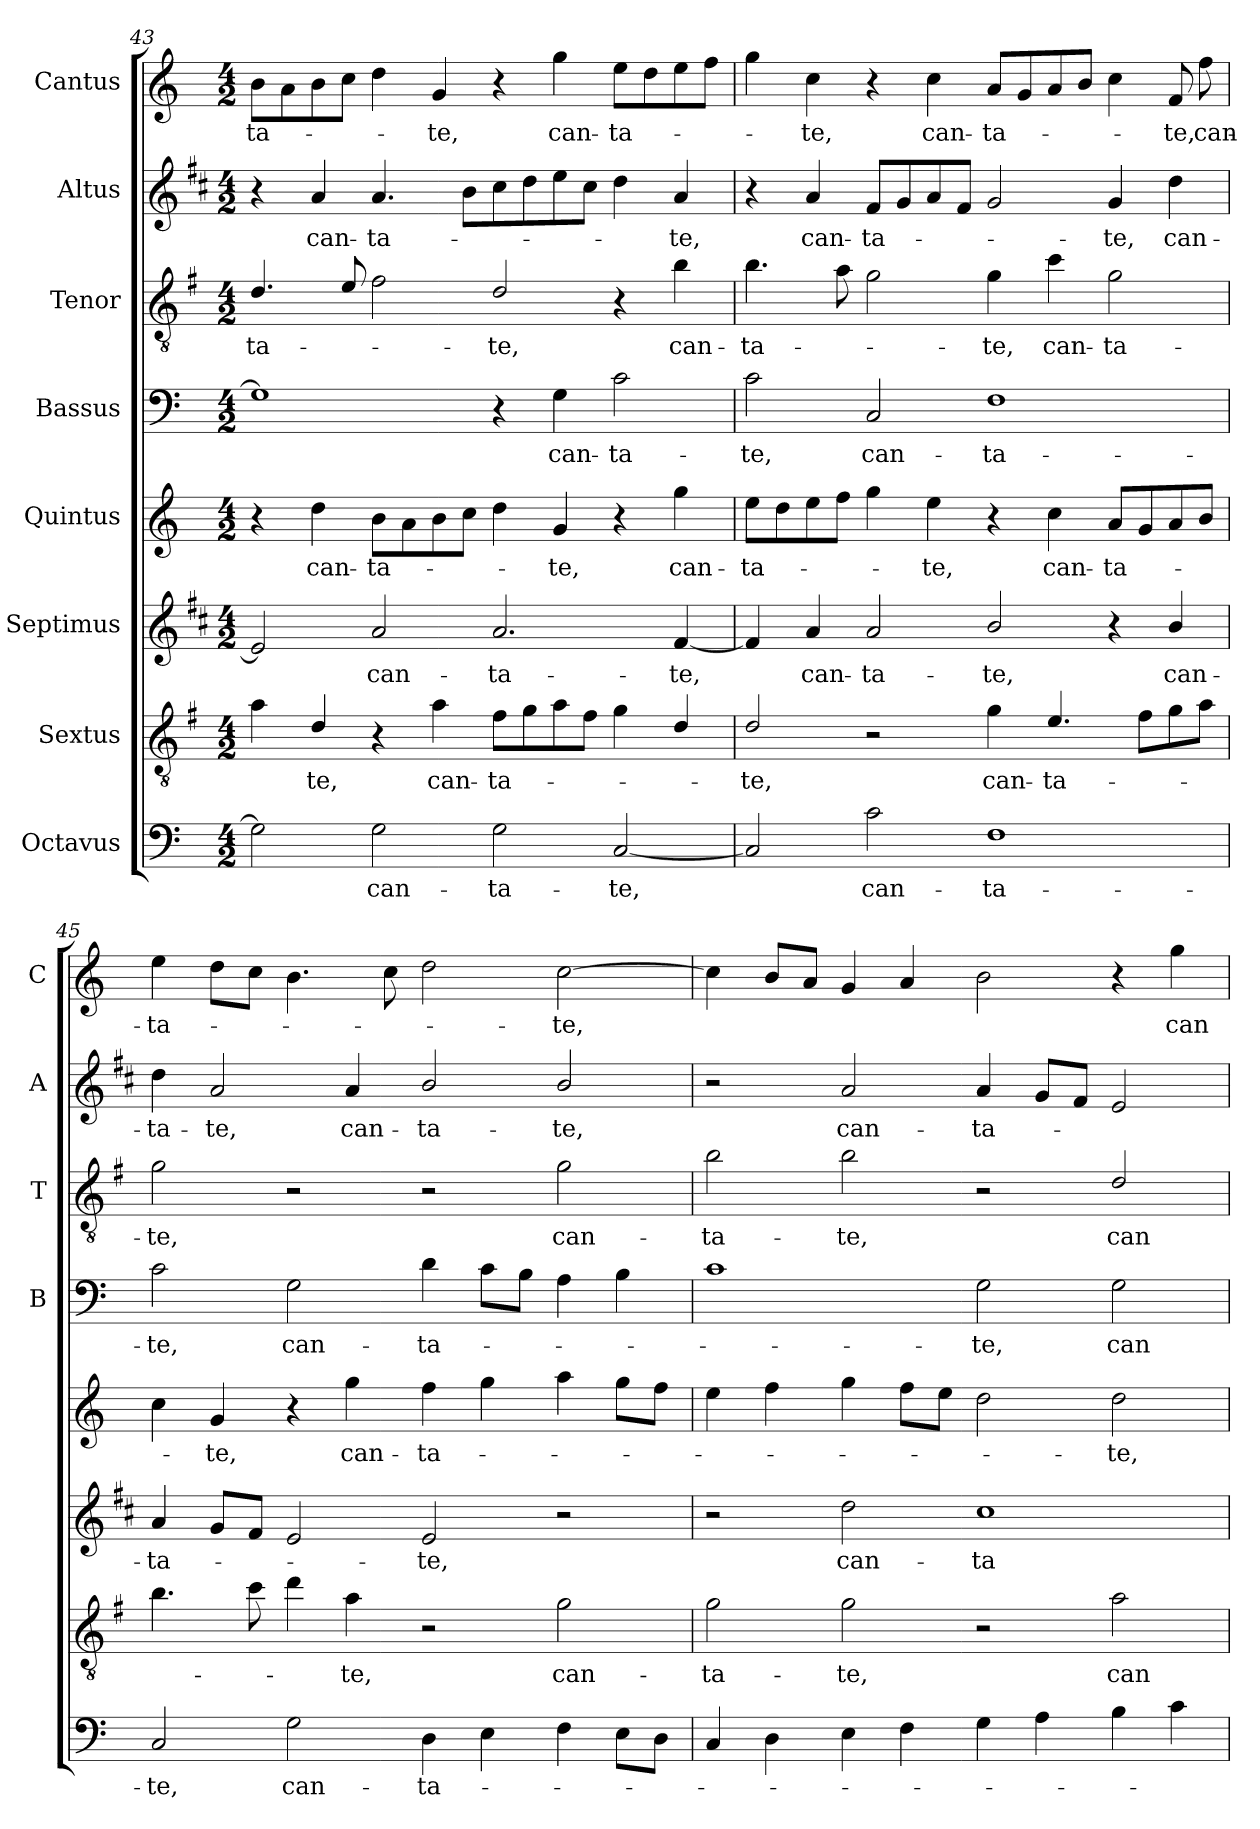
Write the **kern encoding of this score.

**kern	**text	**kern	**text	**kern	**text	**kern	**text	**kern	**text	**kern	**text	**kern	**text	**kern	**text
*part8	*part8	*part7	*part7	*part6	*part6	*part5	*part5	*part4	*part4	*part3	*part3	*part2	*part2	*part1	*part1
*staff8	*staff8	*staff7	*staff7	*staff6	*staff6	*staff5	*staff5	*staff4	*staff4	*staff3	*staff3	*staff2	*staff2	*staff1	*staff1
*I"Octavus	*	*I"Sextus	*	*I"Septimus	*	*I"Quintus	*	*I"Bassus	*	*I"Tenor	*	*I"Altus	*	*I"Cantus	*
*	*	*	*	*	*	*	*	*I'B	*	*I'T	*	*I'A	*	*I'C	*
*clefF4	*	*clefGv2	*	*clefG2	*	*clefG2	*	*clefF4	*	*clefGv2	*	*clefG2	*	*clefG2	*
*	*	*ITrd4c7	*	*ITrd1c2	*	*	*	*	*	*ITrd4c7	*	*ITrd1c2	*	*	*
*k[]	*	*k[]	*	*k[]	*	*k[]	*	*k[]	*	*k[]	*	*k[]	*	*k[]	*
*C:	*	*C:	*	*C:	*	*C:	*	*C:	*	*C:	*	*C:	*	*C:	*
*M4/2	*	*M4/2	*	*M4/2	*	*M4/2	*	*M4/2	*	*M4/2	*	*M4/2	*	*M4/2	*
=43	=43	=43	=43	=43	=43	=43	=43	=43	=43	=43	=43	=43	=43	=43	=43
!	!	!	!	!	!	!	!	!	!	!	!LO:LY:b	!	!	!	!LO:LY:b
2G\]	.	4d\	.	2d/]	.	4r	.	1G]	.	4.G/	-ta-	4r	.	8b\L	-ta-
.	.	.	.	.	.	.	.	.	.	.	.	.	.	8a\	.
!	!	!	!LO:LY:b	!	!	!	!LO:LY:b	!	!	!	!	!	!LO:LY:b	!	!
.	.	4G/	-te,	.	.	4dd\	can-	.	.	.	.	4g/	can-	8b\	.
.	.	.	.	.	.	.	.	.	.	8A/	.	.	.	8cc\J	.
!	!LO:LY:b	!	!	!	!LO:LY:b	!	!LO:LY:b	!	!	!	!	!	!LO:LY:b	!	!
2G\	can-	4r	.	2g/	can-	8b\L	-ta-	.	.	2B\	.	4.g/	-ta-	4dd\	.
.	.	.	.	.	.	8a\	.	.	.	.	.	.	.	.	.
!	!	!	!LO:LY:b	!	!	!	!	!	!	!	!	!	!	!	!LO:LY:b
.	.	4d\	can-	.	.	8b\	.	.	.	.	.	.	.	4g/	-te,
.	.	.	.	.	.	8cc\J	.	.	.	.	.	8a\L	.	.	.
!	!LO:LY:b	!	!LO:LY:b	!	!LO:LY:b	!	!	!	!	!	!LO:LY:b	!	!	!	!
2G\	-ta-	8B\L	-ta-	2.g/	-ta-	4dd\	.	4r	.	2G/	-te,	8b\	.	4r	.
.	.	8c\	.	.	.	.	.	.	.	.	.	8cc\	.	.	.
!	!	!	!	!	!	!	!LO:LY:b	!	!LO:LY:b	!	!	!	!	!	!LO:LY:b
.	.	8d\	.	.	.	4g/	-te,	4G\	can-	.	.	8dd\	.	4gg\	can-
.	.	8B\J	.	.	.	.	.	.	.	.	.	8b\J	.	.	.
!	!LO:LY:b	!	!	!	!	!	!	!	!LO:LY:b	!	!	!	!	!	!LO:LY:b
[2C/	-te,	4c\	.	.	.	4r	.	2c\	-ta-	4r	.	4cc\	.	8ee\L	-ta-
.	.	.	.	.	.	.	.	.	.	.	.	.	.	8dd\	.
!	!	!	!	!	!LO:LY:b	!	!LO:LY:b	!	!	!	!LO:LY:b	!	!LO:LY:b	!	!
.	.	4G/	.	[4e/	-te,	4gg\	can-	.	.	4e\	can-	4g/	-te,	8ee\	.
.	.	.	.	.	.	.	.	.	.	.	.	.	.	8ff\J	.
!!LO:LB:g=z
=44	=44	=44	=44	=44	=44	=44	=44	=44	=44	=44	=44	=44	=44	=44	=44
!	!	!	!LO:LY:b	!	!	!	!LO:LY:b	!	!LO:LY:b	!	!LO:LY:b	!	!	!	!
2C/]	.	2G/	-te,	4e/]	.	8ee\L	-ta-	2c\	-te,	4.e\	-ta-	4r	.	4gg\	.
.	.	.	.	.	.	8dd\	.	.	.	.	.	.	.	.	.
!	!	!	!	!	!LO:LY:b	!	!	!	!	!	!	!	!LO:LY:b	!	!LO:LY:b
.	.	.	.	4g/	can-	8ee\	.	.	.	.	.	4g/	can-	4cc\	-te,
.	.	.	.	.	.	8ff\J	.	.	.	8d\	.	.	.	.	.
!	!LO:LY:b	!	!	!	!LO:LY:b	!	!	!	!LO:LY:b	!	!	!	!LO:LY:b	!	!
2c\	can-	2r	.	2g/	-ta-	4gg\	.	2C/	can-	2c\	.	8e/L	-ta-	4r	.
.	.	.	.	.	.	.	.	.	.	.	.	8f/	.	.	.
!	!	!	!	!	!	!	!LO:LY:b	!	!	!	!	!	!	!	!LO:LY:b
.	.	.	.	.	.	4ee\	-te,	.	.	.	.	8g/	.	4cc\	can-
.	.	.	.	.	.	.	.	.	.	.	.	8e/J	.	.	.
!	!LO:LY:b	!	!LO:LY:b	!	!LO:LY:b	!	!	!	!LO:LY:b	!	!LO:LY:b	!	!	!	!LO:LY:b
1F	-ta-	4c\	can-	2a/	-te,	4r	.	1F	-ta-	4c\	-te,	2f/	.	8a/L	-ta-
.	.	.	.	.	.	.	.	.	.	.	.	.	.	8g/	.
!	!	!	!LO:LY:b	!	!	!	!LO:LY:b	!	!	!	!LO:LY:b	!	!	!	!
.	.	4.A/	-ta-	.	.	4cc\	can-	.	.	4f\	can-	.	.	8a/	.
.	.	.	.	.	.	.	.	.	.	.	.	.	.	8b/J	.
!	!	!	!	!	!	!	!LO:LY:b	!	!	!	!LO:LY:b	!	!LO:LY:b	!	!
.	.	.	.	4r	.	8a/L	-ta-	.	.	2c\	-ta-	4f/	-te,	4cc\	.
.	.	8B\L	.	.	.	8g/	.	.	.	.	.	.	.	.	.
!	!	!	!	!	!LO:LY:b	!	!	!	!	!	!	!	!LO:LY:b	!	!LO:LY:b
.	.	8c\	.	4a/	can-	8a/	.	.	.	.	.	4cc\	can-	8f/	-te,
!	!	!	!	!	!	!	!	!	!	!	!	!	!	!	!LO:LY:b
.	.	8d\J	.	.	.	8b/J	.	.	.	.	.	.	.	8ff\	can-
=45	=45	=45	=45	=45	=45	=45	=45	=45	=45	=45	=45	=45	=45	=45	=45
!	!LO:LY:b	!	!	!	!LO:LY:b	!	!	!	!LO:LY:b	!	!LO:LY:b	!	!LO:LY:b	!	!LO:LY:b
2C/	-te,	4.e\	.	4g/	-ta-	4cc\	.	2c\	-te,	2c\	-te,	4cc\	-ta-	4ee\	-ta-
!	!	!	!	!	!	!	!LO:LY:b	!	!	!	!	!	!LO:LY:b	!	!
.	.	.	.	8f/L	.	4g/	-te,	.	.	.	.	2g/	-te,	8dd\L	.
.	.	8f\	.	8e/J	.	.	.	.	.	.	.	.	.	8cc\J	.
!	!LO:LY:b	!	!	!	!	!	!	!	!LO:LY:b	!	!	!	!	!	!
2G\	can-	4g\	.	2d/	.	4r	.	2G\	can-	2r	.	.	.	4.b\	.
!	!	!	!LO:LY:b	!	!	!	!LO:LY:b	!	!	!	!	!	!LO:LY:b	!	!
.	.	4d\	-te,	.	.	4gg\	can-	.	.	.	.	4g/	can-	.	.
.	.	.	.	.	.	.	.	.	.	.	.	.	.	8cc\	.
!	!LO:LY:b	!	!	!	!LO:LY:b	!	!LO:LY:b	!	!LO:LY:b	!	!	!	!LO:LY:b	!	!
4D\	-ta-	2r	.	2d/	-te,	4ff\	-ta-	4d\	-ta-	2r	.	2a/	-ta-	2dd\	.
4E\	.	.	.	.	.	4gg\	.	8c\L	.	.	.	.	.	.	.
.	.	.	.	.	.	.	.	8B\J	.	.	.	.	.	.	.
!	!	!	!LO:LY:b	!	!	!	!	!	!	!	!LO:LY:b	!	!LO:LY:b	!	!LO:LY:b
4F\	.	2c\	can-	2r	.	4aa\	.	4A\	.	2c\	can-	2a/	-te,	[2cc\	-te,
8E\L	.	.	.	.	.	8gg\L	.	4B\	.	.	.	.	.	.	.
8D\J	.	.	.	.	.	8ff\J	.	.	.	.	.	.	.	.	.
=46	=46	=46	=46	=46	=46	=46	=46	=46	=46	=46	=46	=46	=46	=46	=46
!	!	!	!LO:LY:b	!	!	!	!	!	!	!	!LO:LY:b	!	!	!	!
4C/	.	2c\	-ta-	2r	.	4ee\	.	1c	.	2e\	-ta-	2r	.	4cc\]	.
4D\	.	.	.	.	.	4ff\	.	.	.	.	.	.	.	8b/L	.
.	.	.	.	.	.	.	.	.	.	.	.	.	.	8a/J	.
!	!	!	!LO:LY:b	!	!LO:LY:b	!	!	!	!	!	!LO:LY:b	!	!LO:LY:b	!	!
4E\	.	2c\	-te,	2cc\	can-	4gg\	.	.	.	2e\	-te,	2g/	can-	4g/	.
4F\	.	.	.	.	.	8ff\L	.	.	.	.	.	.	.	4a/	.
.	.	.	.	.	.	8ee\J	.	.	.	.	.	.	.	.	.
!	!	!	!	!	!LO:LY:b	!	!	!	!LO:LY:b	!	!	!	!LO:LY:b	!	!
4G\	.	2r	.	1b	-ta-	2dd\	.	2G\	-te,	2r	.	4g/	-ta-	2b\	.
4A\	.	.	.	.	.	.	.	.	.	.	.	8f/L	.	.	.
.	.	.	.	.	.	.	.	.	.	.	.	8e/J	.	.	.
!	!	!	!LO:LY:b	!	!	!	!LO:LY:b	!	!LO:LY:b	!	!LO:LY:b	!	!	!	!
4B\	.	2d\	can-	.	.	2dd\	-te,	2G\	can-	2G/	can-	2d/	.	4r	.
!	!	!	!	!	!	!	!	!	!	!	!	!	!	!	!LO:LY:b
4c\	.	.	.	.	.	.	.	.	.	.	.	.	.	4gg\	can-
=	=	=	=	=	=	=	=	=	=	=	=	=	=	=	=
*-	*-	*-	*-	*-	*-	*-	*-	*-	*-	*-	*-	*-	*-	*-	*-
